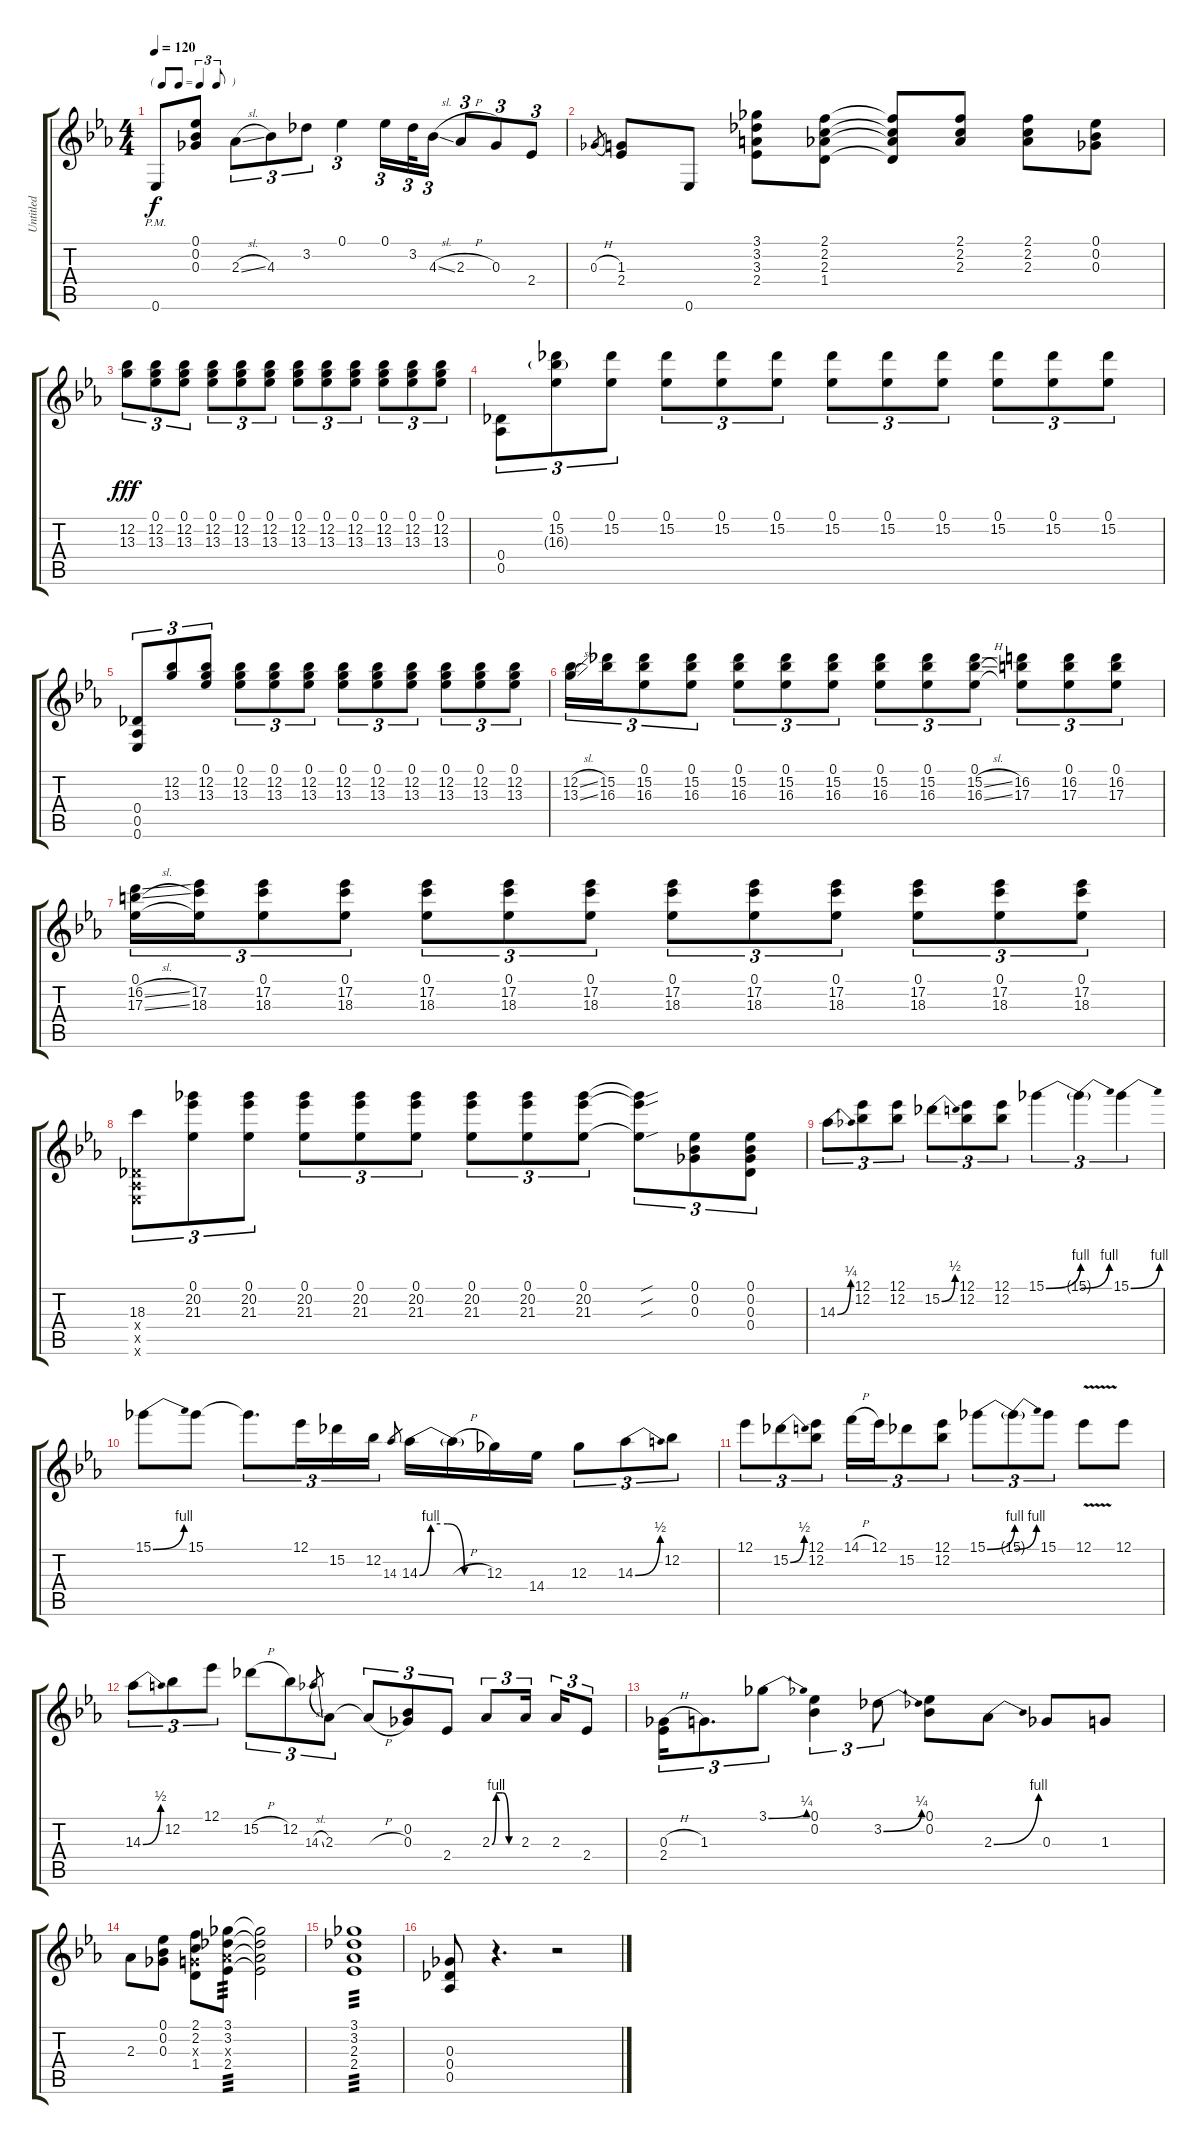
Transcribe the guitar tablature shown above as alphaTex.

\track ("Untitled" "Untitled") {instrument overdrivenguitar}
\staff {score tabs}
\tuning (Eb4 Bb3 Gb3 Db3 Ab2 Eb2) {hide}
\ts (4 4)
\tf triplet8th
\tempo 120
\clef g2
\ks eb
0.6{pm}.8{dy f} (0.1 0.2 0.3).8 2.3{sl}.8{tu (3 2)} 4.3.8{tu (3 2)} 3.2.8{tu (3 2)} 0.1.4{tu (3 2)} 0.1.16{tu (3 2)} 3.2.32{tu (3 2)} 4.3{sl}.16{tu (3 2)} 2.3{h}.8{tu (3 2)} 0.3.8{tu (3 2)} 2.4.8{tu (3 2)} |
0.3{h}.8{gr} (1.3 2.4).8 0.6.8 (3.1 3.2 3.3 2.4).8 (2.1 2.2 2.3 1.4).8 (2.1{t} 2.2{t} 2.3{t} 1.4{t}).8 (2.1 2.2 2.3).8 (2.1 2.2 2.3).8 (0.1 0.2 0.3).8 |
(12.2 13.3).8{tu (3 2) dy fff} (0.1 12.2 13.3).8{tu (3 2)} (0.1 12.2 13.3).8{tu (3 2)} (0.1 12.2 13.3).8{tu (3 2)} (0.1 12.2 13.3).8{tu (3 2)} (0.1 12.2 13.3).8{tu (3 2)} (0.1 12.2 13.3).8{tu (3 2)} (0.1 12.2 13.3).8{tu (3 2)} (0.1 12.2 13.3).8{tu (3 2)} (0.1 12.2 13.3).8{tu (3 2)} (0.1 12.2 13.3).8{tu (3 2)} (0.1 12.2 13.3).8{tu (3 2)} |
(0.4 0.5).8{tu (3 2)} (0.1 15.2 16.3{g}).8{tu (3 2)} (0.1 15.2).8{tu (3 2)} (0.1 15.2).8{tu (3 2)} (0.1 15.2).8{tu (3 2)} (0.1 15.2).8{tu (3 2)} (0.1 15.2).8{tu (3 2)} (0.1 15.2).8{tu (3 2)} (0.1 15.2).8{tu (3 2)} (0.1 15.2).8{tu (3 2)} (0.1 15.2).8{tu (3 2)} (0.1 15.2).8{tu (3 2)} |
(0.4 0.5 0.6).8{tu (3 2)} (12.2 13.3).8{tu (3 2)} (0.1 12.2 13.3).8{tu (3 2)} (0.1 12.2 13.3).8{tu (3 2)} (0.1 12.2 13.3).8{tu (3 2)} (0.1 12.2 13.3).8{tu (3 2)} (0.1 12.2 13.3).8{tu (3 2)} (0.1 12.2 13.3).8{tu (3 2)} (0.1 12.2 13.3).8{tu (3 2)} (0.1 12.2 13.3).8{tu (3 2)} (0.1 12.2 13.3).8{tu (3 2)} (0.1 12.2 13.3).8{tu (3 2)} |
(12.2{sl} 13.3{sl}).16{tu (3 2)} (15.2 16.3).16{tu (3 2)} (0.1 15.2 16.3).8{tu (3 2)} (0.1 15.2 16.3).8{tu (3 2)} (0.1 15.2 16.3).8{tu (3 2)} (0.1 15.2 16.3).8{tu (3 2)} (0.1 15.2 16.3).8{tu (3 2)} (0.1 15.2 16.3).8{tu (3 2)} (0.1 15.2 16.3).8{tu (3 2)} (0.1{h} 15.2{sl} 16.3{sl}).8{tu (3 2)} (0.1{t} 16.2 17.3).8{tu (3 2)} (0.1 16.2 17.3).8{tu (3 2)} (0.1 16.2 17.3).8{tu (3 2)} |
(0.1 16.2{sl} 17.3{sl}).16{tu (3 2)} (0.1{t} 17.2 18.3).16{tu (3 2)} (0.1 17.2 18.3).8{tu (3 2)} (0.1 17.2 18.3).8{tu (3 2)} (0.1 17.2 18.3).8{tu (3 2)} (0.1 17.2 18.3).8{tu (3 2)} (0.1 17.2 18.3).8{tu (3 2)} (0.1 17.2 18.3).8{tu (3 2)} (0.1 17.2 18.3).8{tu (3 2)} (0.1 17.2 18.3).8{tu (3 2)} (0.1 17.2 18.3).8{tu (3 2)} (0.1 17.2 18.3).8{tu (3 2)} (0.1 17.2 18.3).8{tu (3 2)} |
(18.3 0.4{x} 0.5{x} 0.6{x}).8{tu (3 2)} (0.1 20.2 21.3).8{tu (3 2)} (0.1 20.2 21.3).8{tu (3 2)} (0.1 20.2 21.3).8{tu (3 2)} (0.1 20.2 21.3).8{tu (3 2)} (0.1 20.2 21.3).8{tu (3 2)} (0.1 20.2 21.3).8{tu (3 2)} (0.1 20.2 21.3).8{tu (3 2)} (0.1 20.2 21.3).8{tu (3 2)} (0.1{sou t} 20.2{sou t} 21.3{sou t}).8{tu (3 2)} (0.1 0.2 0.3).8{tu (3 2)} (0.1 0.2 0.3 0.4).8{tu (3 2)} |
14.3{be (bend 0 0 60 1)}.8{tu (3 2)} (12.1 12.2).8{tu (3 2)} (12.1 12.2).8{tu (3 2)} 15.2{be (bend 0 0 60 2)}.8{tu (3 2)} (12.1 12.2).8{tu (3 2)} (12.1 12.2).8{tu (3 2)} 15.1{be (bend 0 0 60 4)}.4{tu (3 2)} 15.1{be (bend 0 0 60 4) t}.4{tu (3 2)} 15.1{be (bend 0 0 60 4)}.4{tu (3 2)} |
15.1{be (bend 0 0 60 4)}.8 15.1.8 15.1{t}.8{d tu (3 2)} 12.1.16{tu (3 2)} 15.2.16{tu (3 2)} 12.2.16{tu (3 2)} 14.3.8{gr} 14.3{be (custom 0 0 10 4 25 4 40 0 60 0)}.16 14.3{h t}.16 12.3.16 14.4.16 12.3.8{tu (3 2)} 14.3{be (bend 0 0 60 2)}.8{tu (3 2)} 12.2.8{tu (3 2)} |
12.1.8{tu (3 2)} 15.2{be (bend 0 0 60 2)}.8{tu (3 2)} (12.1 12.2).8{tu (3 2)} 14.1{h}.16{tu (3 2)} 12.1.16{tu (3 2)} 15.2.8{tu (3 2)} (12.1 12.2).8{tu (3 2)} 15.1{be (bend 0 0 60 4)}.8{tu (3 2)} 15.1{be (bend 0 0 60 4) t}.8{tu (3 2)} 15.1.8{tu (3 2)} 12.1{v}.8 12.1.8 |
14.3{be (bend 0 0 60 2)}.8{tu (3 2)} 12.2.8{tu (3 2)} 12.1.8{tu (3 2)} 15.2{h}.8{tu (3 2)} 12.2.8{tu (3 2)} 14.3{sl}.8{gr} 2.3.8{tu (3 2)} 2.3{h t}.8{tu (3 2)} (0.2 0.3).8{tu (3 2)} 2.4.8{tu (3 2)} 2.3{be (custom 0 0 10 4 25 4 40 0 60 0)}.8{tu (3 2)} 2.3.16{tu (3 2) beam splitsecondary} 2.3.16{tu (3 2)} 2.4.8{tu (3 2)} |
(0.3{h} 2.4).16{tu (3 2)} 1.3.8{d tu (3 2)} 3.1{be (bend 0 0 60 1)}.8{tu (3 2)} (0.1 0.2).4{tu (3 2)} 3.2{be (bend 0 0 60 1)}.8{tu (3 2)} (0.1 0.2).8 2.3{be (bend 0 0 60 4)}.8 0.3.8 1.3.8 |
2.3.8 (0.1 0.2 0.3).8 (2.1 2.2 1.3{x} 1.4).8 (3.1 3.2 2.3{x} 2.4).8{tp 3} (3.1{t} 3.2{t} 2.3{t} 2.4{t}).2 |
(3.1 3.2 2.3 2.4).1{tp 3} |
(0.3 0.4 0.5).8 r.4{d} r.2
